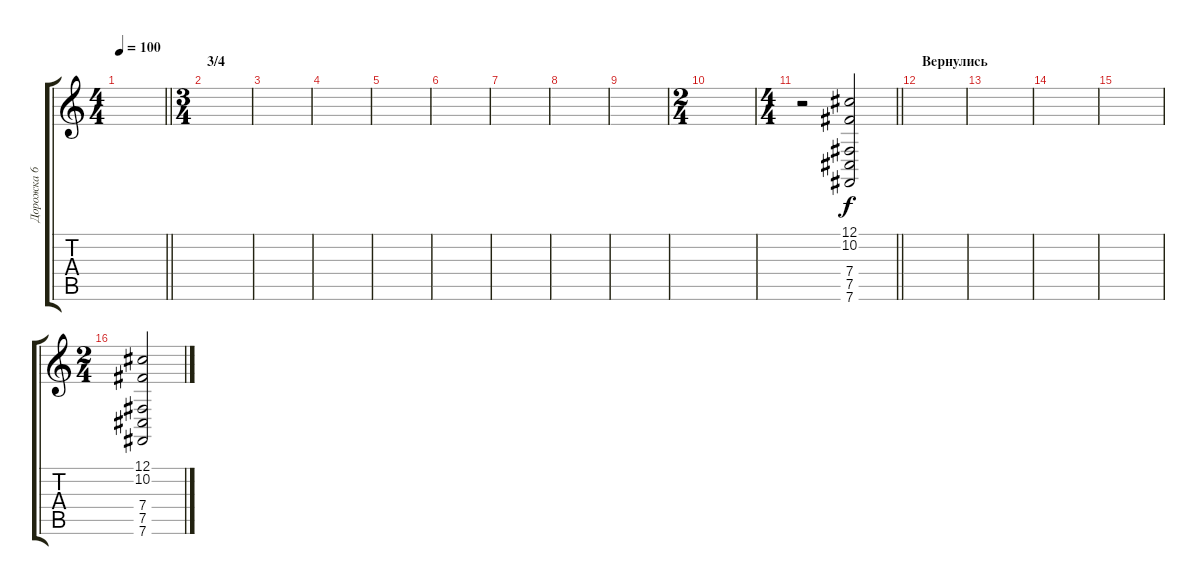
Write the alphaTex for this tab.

\track ("Дорожка 6" "Дорожка 6") {instrument reversecymbal}
\staff {score tabs}
\tuning (Db4 Ab3 E3 B2 Gb2 B1) {hide}
\ts (4 4)
\tempo 100
\clef g2
\barLineRight lightlight
\ks c
|
\ts (3 4)
\section ("" "3/4")
|
|
|
|
|
|
|
|
\ts (2 4)
|
\ts (4 4)
\barLineRight lightlight
r.2 (12.1 10.2 7.4 7.5 7.6).2 |
\section ("" "Вернулись")
|
|
|
|
\ts (2 4)
(12.1 10.2 7.4 7.5 7.6).2
